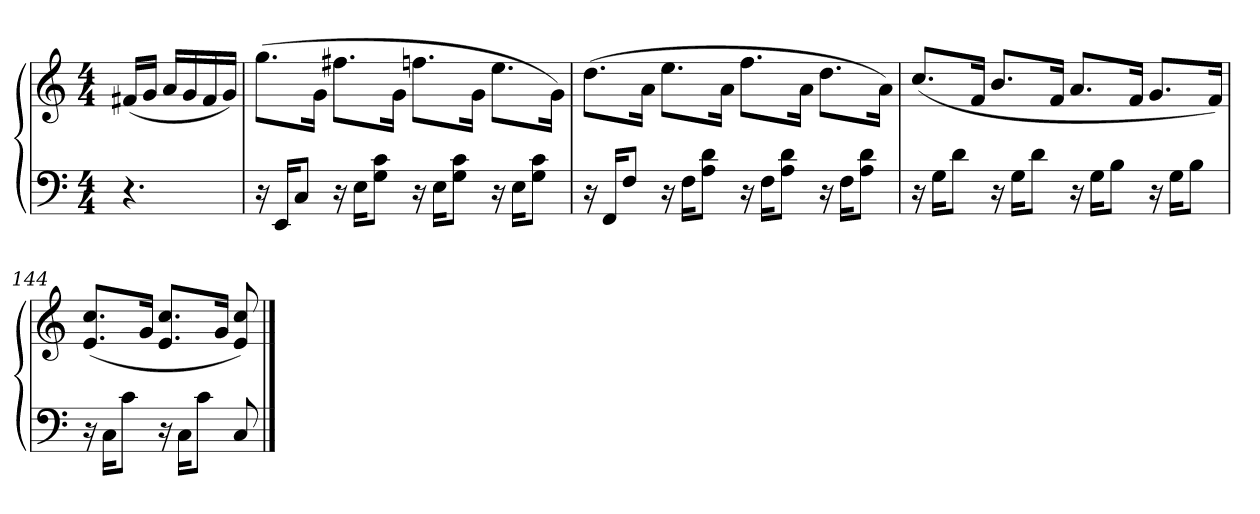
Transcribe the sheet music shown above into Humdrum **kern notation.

**kern	**kern
*part1	*part1
*staff2	*staff1
*clefF4	*clefG2
*k[]	*k[]
*C:	*C:
*M4/4	*M4/4
=	=
4.r	(16f#XLL
.	16gJJ
.	16aLL
.	16g
.	16f#
.	16gJJ)
=141	=141
16r	(8.ggL
16EEKL	.
8CJ	.
.	16gJk
16r	8.ff#XL
16EKL	.
8G 8cJ	.
.	16gJk
16r	8.ffnL
16EKL	.
8G 8cJ	.
.	16gJk
16r	8.eeL
16EKL	.
8G 8cJ	.
.	16gJk)
=142	=142
16r	(8.ddL
16FFKL	.
8FJ	.
.	16aJk
16r	8.eeL
16FKL	.
8A 8dJ	.
.	16aJk
16r	8.ffL
16FKL	.
8A 8dJ	.
.	16aJk
16r	8.ddL
16FKL	.
8A 8dJ	.
.	16aJk)
=143	=143
16r	(8.ccL
16GKL	.
8dJ	.
.	16fJk
16r	8.bL
16GKL	.
8dJ	.
.	16fJk
16r	8.aL
16GKL	.
8BJ	.
.	16fJk
16r	8.gL
16GKL	.
8BJ	.
.	16fJk)
=144	=144
16r	(8.e 8.ccL
16CKL	.
8cJ	.
.	16gJk
16r	8.e 8.ccL
16CKL	.
8cJ	.
.	16gJk
8C	8e 8cc)
==	==
*-	*-
